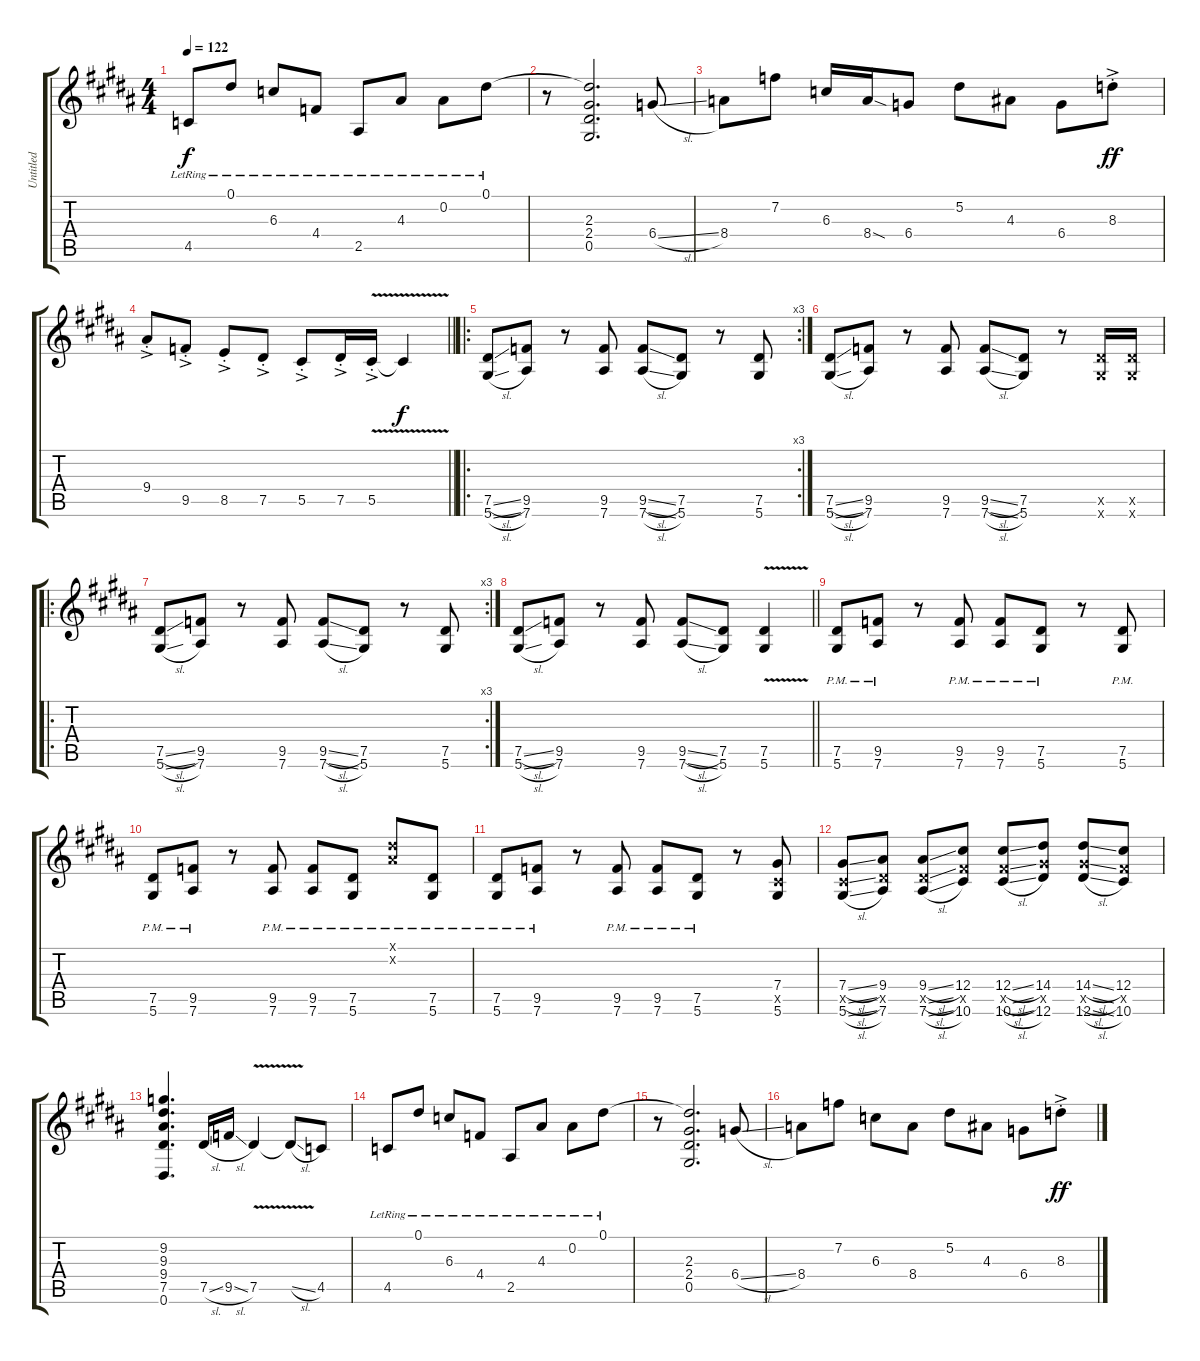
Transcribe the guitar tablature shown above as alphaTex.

\track ("Untitled" "Untitled") {instrument distortionguitar}
\staff {score tabs}
\tuning (Eb4 Bb3 Gb3 Db3 Ab2 Eb2) {hide}
\ts (4 4)
\tempo 122
\clef g2
\ks g#minor
4.5{lr}.8{dy f} 0.1{lr}.8 6.3{lr}.8 4.4{lr}.8 2.5{lr}.8 4.3{lr}.8 0.2{lr}.8 0.1{lr}.8 |
\ks b
r.8 (0.1{t} 2.3 2.4 0.5).2{d} 6.4{sl}.8 |
\ks g#minor
8.4.8 7.2.8 6.3.16 8.4{sod}.16 6.4.8 5.2.8 4.3.8 6.4.8 8.3{ac st}.8{dy ff} |
\barLineRight lightlight
9.4{ac st}.8 9.5{ac st}.8 8.5{ac st}.8 7.5{ac st}.8 5.5{ac st}.8 7.5{ac st}.16 5.5{v ac st}.16 5.5{v t}.4{dy f} |
\ro
\rc 3
\ks b
(7.5{sl} 5.6{sl}).8 (9.5 7.6).8 r.8 (9.5 7.6).8 (9.5{sl} 7.6{sl}).8 (7.5 5.6).8 r.8 (7.5 5.6).8 |
\ks g#minor
(7.5{sl} 5.6{sl}).8 (9.5 7.6).8 r.8 (9.5 7.6).8 (9.5{sl} 7.6{sl}).8 (7.5 5.6).8 r.8 (7.5{x} 5.6{x}).16 (7.5{x} 5.6{x}).16 |
\ro
\rc 3
(7.5{sl} 5.6{sl}).8 (9.5 7.6).8 r.8 (9.5 7.6).8 (9.5{sl} 7.6{sl}).8 (7.5 5.6).8 r.8 (7.5 5.6).8 |
\barLineRight lightlight
(7.5{sl} 5.6{sl}).8 (9.5 7.6).8 r.8 (9.5 7.6).8 (9.5{sl} 7.6{sl}).8 (7.5 5.6).8 (7.5{v} 5.6{v}).4 |
\ks b
(7.5{pm} 5.6{pm}).8 (9.5{pm} 7.6{pm}).8 r.8 (9.5{pm} 7.6{pm}).8 (9.5{pm} 7.6{pm}).8 (7.5{pm} 5.6{pm}).8 r.8 (7.5{pm} 5.6{pm}).8 |
\ks g#minor
(7.5{pm} 5.6{pm}).8 (9.5{pm} 7.6{pm}).8 r.8 (9.5{pm} 7.6{pm}).8 (9.5{pm} 7.6{pm}).8 (7.5{pm} 5.6{pm}).8 (0.1{pm x} 0.2{pm x}).8 (7.5{pm} 5.6{pm}).8 |
(7.5{pm} 5.6{pm}).8 (9.5{pm} 7.6{pm}).8 r.8 (9.5{pm} 7.6{pm}).8 (9.5{pm} 7.6{pm}).8 (7.5{pm} 5.6{pm}).8 r.8 (7.4 5.5{x} 5.6).8 |
\ks b
(7.4{sl} 5.5{sl x} 5.6{sl}).8 (9.4 7.5{x} 7.6).8 (9.4{sl} 7.5{sl x} 7.6{sl}).8 (12.4 10.5{x} 10.6).8 (12.4{sl} 10.5{sl x} 10.6{sl}).8 (14.4 12.5{x} 12.6).8 (14.4{sl} 12.5{sl x} 12.6{sl}).8 (12.4 10.5{x} 10.6).8 |
\ks g#minor
(9.2 9.3 9.4 7.5 0.6).4{d} 7.5{sl}.16 9.5{sl}.16 7.5{v}.4 7.5{sl t}.8 4.5.8 |
4.5{lr}.8 0.1{lr}.8 6.3{lr}.8 4.4{lr}.8 2.5{lr}.8 4.3{lr}.8 0.2{lr}.8 0.1{lr}.8 |
\ks b
r.8 (0.1{t} 2.3 2.4 0.5).2{d} 6.4{sl}.8 |
\ks g#minor
8.4.8 7.2.8 6.3.8 8.4.8 5.2.8 4.3.8 6.4.8 8.3{ac st}.8{dy ff}
